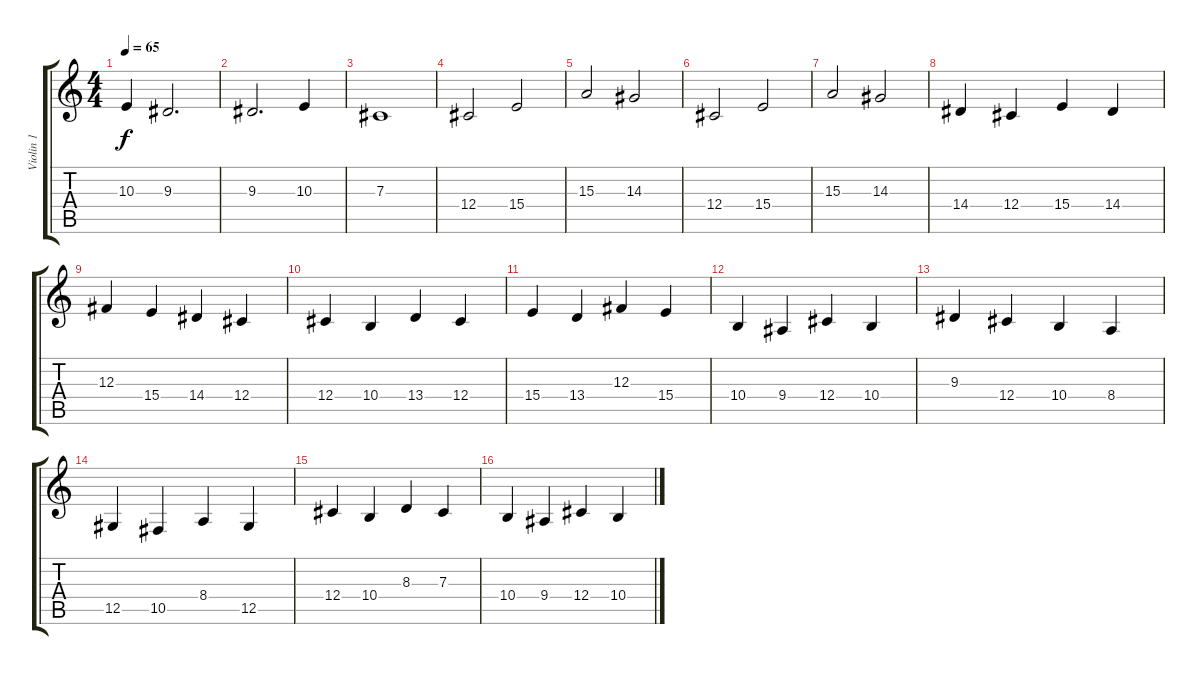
\track ("Violin 1" "Violin 1") {instrument violin}
\staff {score tabs}
\tuning (Eb4 Bb3 Gb3 Db3 Ab2 Eb2) {hide}
\ts (4 4)
\tempo 65
\clef g2
\ks c
10.3.4{dy f} 9.3.2{d} |
9.3.2{d} 10.3.4 |
7.3.1 |
12.4.2 15.4.2 |
15.3.2 14.3.2 |
12.4.2 15.4.2 |
15.3.2 14.3.2 |
14.4.4 12.4.4 15.4.4 14.4.4 |
12.3.4 15.4.4 14.4.4 12.4.4 |
12.4.4 10.4.4 13.4.4 12.4.4 |
15.4.4 13.4.4 12.3.4 15.4.4 |
10.4.4 9.4.4 12.4.4 10.4.4 |
9.3.4 12.4.4 10.4.4 8.4.4 |
12.5.4 10.5.4 8.4.4 12.5.4 |
12.4.4 10.4.4 8.3.4 7.3.4 |
10.4.4 9.4.4 12.4.4 10.4.4
